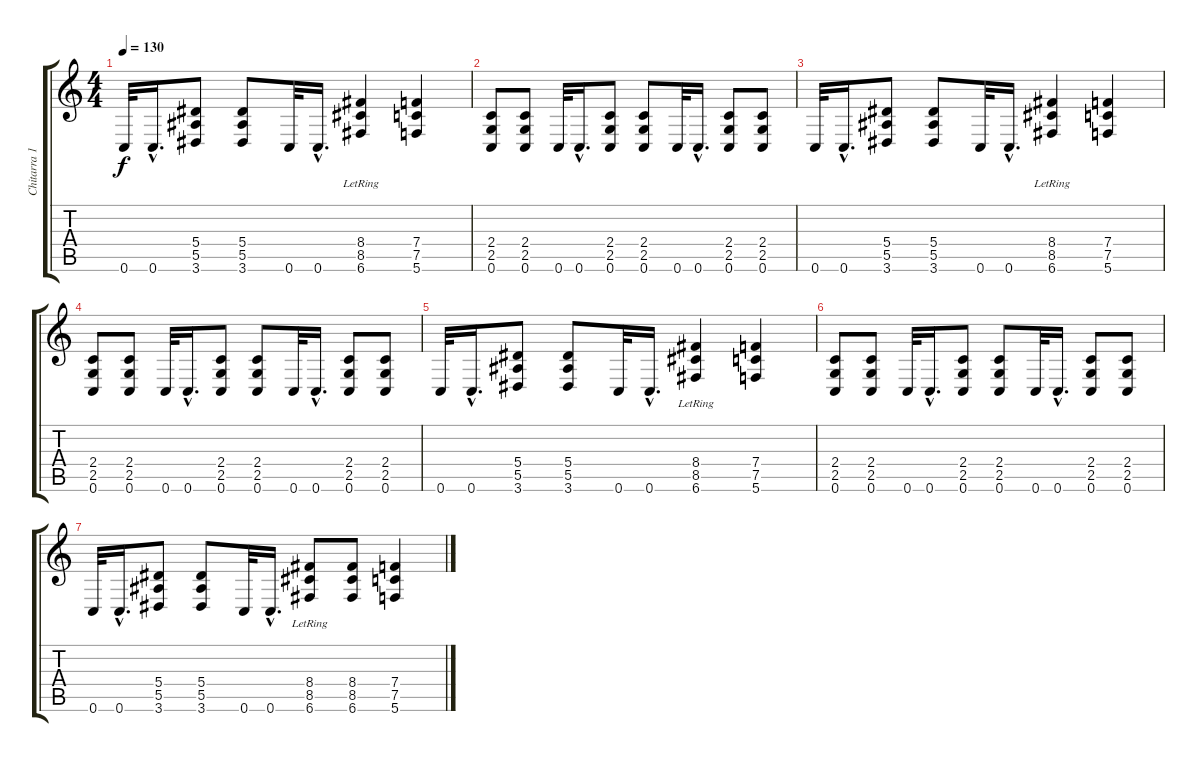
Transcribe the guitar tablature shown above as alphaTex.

\track ("Chitarra 1 Oct" "Chitarra 1") {instrument distortionguitar}
\staff {score tabs}
\tuning (C4 G3 Eb3 Bb2 F2 C2) {hide}
\ts (4 4)
\tempo 130
\clef g2
\ks c
0.6.32{dy f} 0.6{hac}.16{d} (5.4 5.5 3.6).8 (5.4 5.5 3.6).8 0.6.32 0.6{hac}.16{d} (8.4{lr} 8.5{lr} 6.6{lr}).4 (7.4 7.5 5.6).4 |
(2.4 2.5 0.6).8 (2.4 2.5 0.6).8 0.6.32 0.6{hac}.16{d} (2.4 2.5 0.6).8 (2.4 2.5 0.6).8 0.6.32 0.6{hac}.16{d} (2.4 2.5 0.6).8 (2.4 2.5 0.6).8 |
0.6.32 0.6{hac}.16{d} (5.4 5.5 3.6).8 (5.4 5.5 3.6).8 0.6.32 0.6{hac}.16{d} (8.4{lr} 8.5{lr} 6.6{lr}).4 (7.4 7.5 5.6).4 |
(2.4 2.5 0.6).8{volume 0} (2.4 2.5 0.6).8 0.6.32 0.6{hac}.16{d} (2.4 2.5 0.6).8 (2.4 2.5 0.6).8 0.6.32 0.6{hac}.16{d} (2.4 2.5 0.6).8 (2.4 2.5 0.6).8 |
0.6.32 0.6{hac}.16{d} (5.4 5.5 3.6).8 (5.4 5.5 3.6).8 0.6.32 0.6{hac}.16{d} (8.4{lr} 8.5{lr} 6.6{lr}).4 (7.4 7.5 5.6).4 |
(2.4 2.5 0.6).8 (2.4 2.5 0.6).8 0.6.32 0.6{hac}.16{d} (2.4 2.5 0.6).8 (2.4 2.5 0.6).8 0.6.32 0.6{hac}.16{d} (2.4 2.5 0.6).8 (2.4 2.5 0.6).8 |
0.6.32 0.6{hac}.16{d} (5.4 5.5 3.6).8 (5.4 5.5 3.6).8 0.6.32 0.6{hac}.16{d} (8.4{lr} 8.5{lr} 6.6{lr}).8 (8.4 8.5 6.6).8 (7.4 7.5 5.6).4
